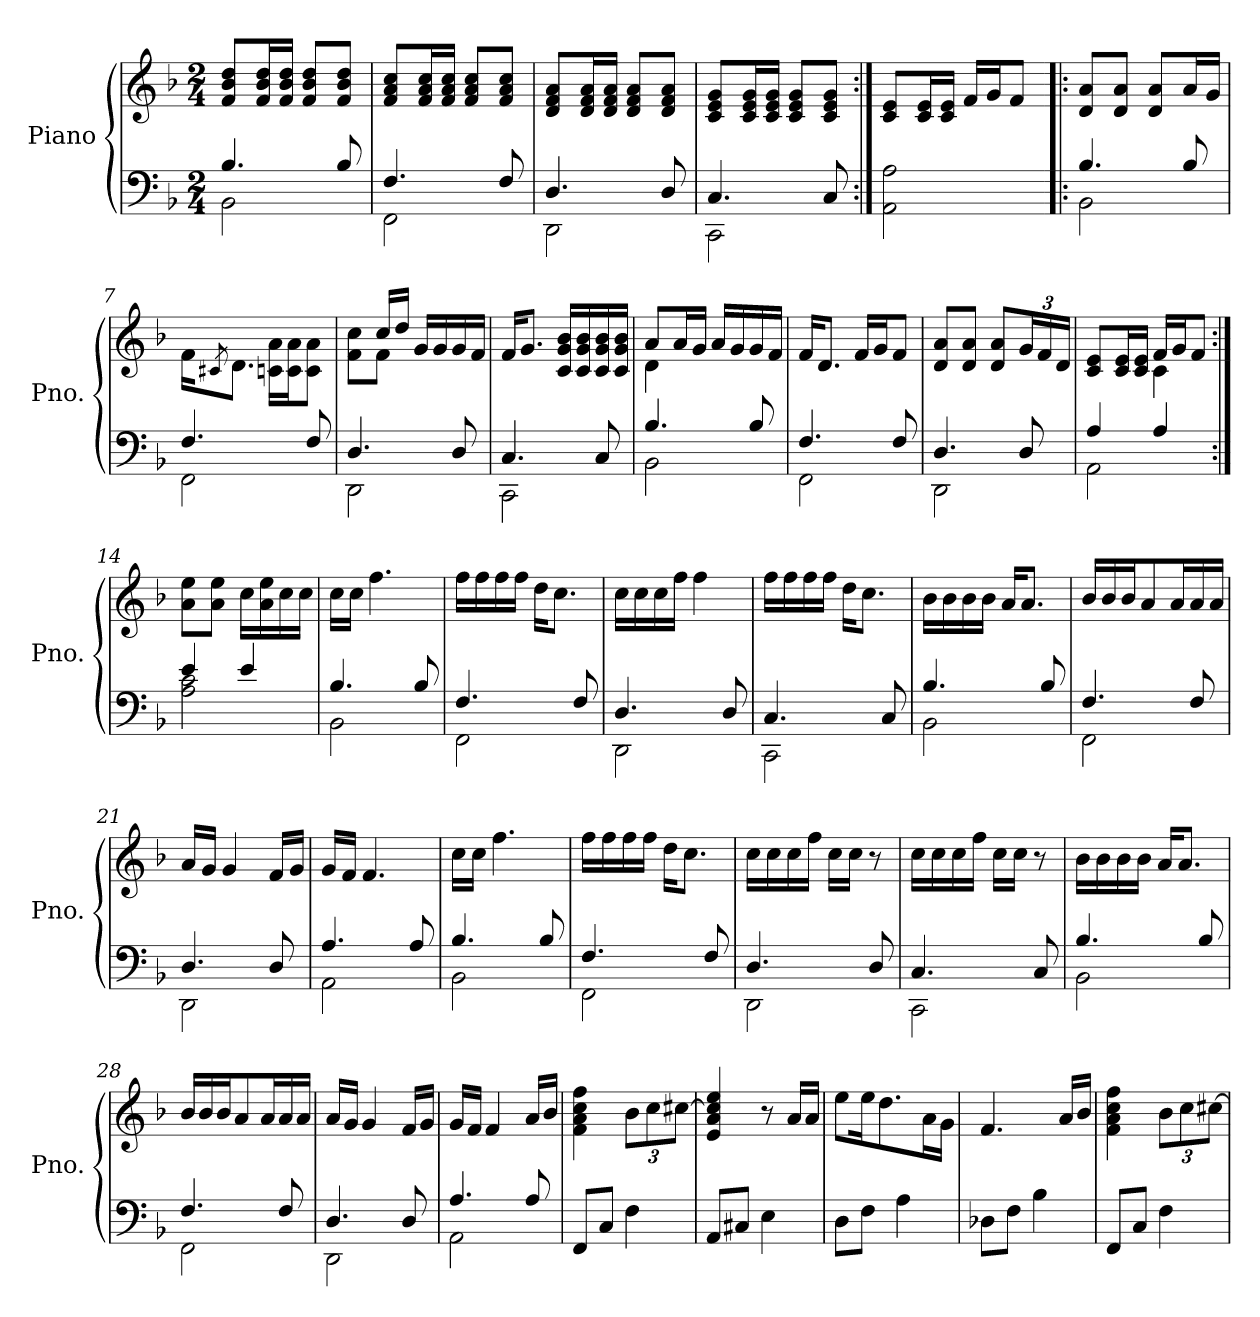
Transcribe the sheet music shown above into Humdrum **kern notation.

**kern	**kern
*part1	*part1
*staff2	*staff1
*I"Piano	*
*I'Pno.	*
*clefF4	*clefG2
*k[b-]	*k[b-]
*M2/4	*M2/4
*MM82	*MM82
=1	=1
*^	*
4.B-/	2BB-\	8f/ 8b-/ 8dd/L
.	.	16f/ 16b-/ 16dd/L
.	.	16f/ 16b-/ 16dd/JJ
.	.	8f/ 8b-/ 8dd/L
8B-/	.	8f/ 8b-/ 8dd/J
=2	=2	=2
4.F/	2FF\	8f/ 8a/ 8cc/L
.	.	16f/ 16a/ 16cc/L
.	.	16f/ 16a/ 16cc/JJ
.	.	8f/ 8a/ 8cc/L
8F/	.	8f/ 8a/ 8cc/J
=3	=3	=3
4.D/	2DD\	8d/ 8f/ 8a/L
.	.	16d/ 16f/ 16a/L
.	.	16d/ 16f/ 16a/JJ
.	.	8d/ 8f/ 8a/L
8D/	.	8d/ 8f/ 8a/J
=4	=4	=4
4.C/	2CC\	8c/ 8e/ 8g/L
.	.	16c/ 16e/ 16g/L
.	.	16c/ 16e/ 16g/JJ
.	.	8c/ 8e/ 8g/L
8C/	.	8c/ 8e/ 8g/J
*v	*v	*
=5:|!	=5:|!
2AA\ 2A\	8c/ 8e/L
.	16c/ 16e/L
.	16c/ 16e/JJ
.	16f/LL
.	16g/J
.	8f/J
=6!|:	=6!|:
*^	*
4.B-/	2BB-\	8d/ 8a/L
.	.	8d/ 8a/J
.	.	8d/ 8a/L
8B-/	.	16a/L
.	.	16g/JJ
!!LO:LB:g=z
=7	=7	=7
4.F/	2FF\	16f\KL
.	.	8qc#X/
.	.	8.d\J
.	.	16cn\ 16a\LL
.	.	16c\ 16a\J
8F/	.	8c\ 8a\J
=8	=8	=8
*	*	*^
4.D/	2DD\	8f\ 8cc\L	8ryy
.	.	8f\J	16cc/LL
.	.	.	16dd/JJ
.	.	16g/LL	4ryy
.	.	16g/	.
8D/	.	16g/	.
.	.	16f/JJ	.
*	*	*v	*v
=9	=9	=9
4.C/	2CC\	16f/KL
.	.	8.g/J
.	.	16c/ 16g/ 16b-/LL
.	.	16c/ 16g/ 16b-/
8C/	.	16c/ 16g/ 16b-/
.	.	16c/ 16g/ 16b-/JJ
=10	=10	=10
*	*	*^
4.B-/	2BB-\	8a/L	4d\
.	.	16a/L	.
.	.	16g/JJ	.
.	.	16a/LL	4ryy
.	.	16g/	.
8B-/	.	16g/	.
.	.	16f/JJ	.
*	*	*v	*v
=11	=11	=11
4.F/	2FF\	16f/KL
.	.	8.d/J
.	.	16f/LL
.	.	16g/J
8F/	.	8f/J
!!LO:LB:g=z
=12	=12	=12
4.D/	2DD\	8d/ 8a/L
.	.	8d/ 8a/J
.	.	8d/ 8a/L
*	*	*Xbrackettup
8D/	.	24g/L
.	.	24f/
.	.	24d/JJ
=13	=13	=13
*	*	*^
4A/	2AA\	8c/ 8e/L	4ryy
.	.	16c/ 16e/L	.
.	.	16c/ 16e/JJ	.
4A/	.	4c\	16f/LL
.	.	.	16g/J
.	.	.	8f/J
*	*	*v	*v
=14:|!	=14:|!	=14:|!
4e/	2A\ 2c\	8a\ 8ee\L
.	.	8a\ 8ee\J
4e/	.	16cc\LL
.	.	16a\ 16ee\
.	.	16cc\
.	.	16cc\JJ
=15	=15	=15
4.B-/	2BB-\	16cc\LL
.	.	16cc\JJ
.	.	4.ff\
8B-/	.	.
=16	=16	=16
4.F/	2FF\	16ff\LL
.	.	16ff\
.	.	16ff\
.	.	16ff\JJ
.	.	16dd\KL
.	.	8.cc\J
8F/	.	.
=17	=17	=17
4.D/	2DD\	16cc\LL
.	.	16cc\
.	.	16cc\
.	.	16ff\JJ
.	.	4ff\
8D/	.	.
!!LO:LB:g=z
=18	=18	=18
4.C/	2CC\	16ff\LL
.	.	16ff\
.	.	16ff\
.	.	16ff\JJ
.	.	16dd\KL
.	.	8.cc\J
8C/	.	.
=19	=19	=19
4.B-/	2BB-\	16b-\LL
.	.	16b-\
.	.	16b-\
.	.	16b-\JJ
.	.	16a/KL
.	.	8.a/J
8B-/	.	.
=20	=20	=20
4.F/	2FF\	16b-/LL
.	.	16b-/
.	.	16b-/J
.	.	8a/
.	.	16a/L
8F/	.	16a/
.	.	16a/JJ
=21	=21	=21
4.D/	2DD\	16a/LL
.	.	16g/JJ
.	.	4g/
8D/	.	16f/LL
.	.	16g/JJ
=22	=22	=22
4.A/	2AA\	16g/LL
.	.	16f/JJ
.	.	4.f/
8A/	.	.
=23	=23	=23
4.B-/	2BB-\	16cc\LL
.	.	16cc\JJ
.	.	4.ff\
8B-/	.	.
=24	=24	=24
4.F/	2FF\	16ff\LL
.	.	16ff\
.	.	16ff\
.	.	16ff\JJ
.	.	16dd\KL
.	.	8.cc\J
8F/	.	.
!!LO:LB:g=z
=25	=25	=25
4.D/	2DD\	16cc\LL
.	.	16cc\
.	.	16cc\
.	.	16ff\JJ
.	.	16cc\LL
.	.	16cc\JJ
8D/	.	8r
=26	=26	=26
4.C/	2CC\	16cc\LL
.	.	16cc\
.	.	16cc\
.	.	16ff\JJ
.	.	16cc\LL
.	.	16cc\JJ
8C/	.	8r
=27	=27	=27
4.B-/	2BB-\	16b-\LL
.	.	16b-\
.	.	16b-\
.	.	16b-\JJ
.	.	16a/KL
.	.	8.a/J
8B-/	.	.
=28	=28	=28
4.F/	2FF\	16b-/LL
.	.	16b-/
.	.	16b-/J
.	.	8a/
.	.	16a/L
8F/	.	16a/
.	.	16a/JJ
=29	=29	=29
4.D/	2DD\	16a/LL
.	.	16g/JJ
.	.	4g/
8D/	.	16f/LL
.	.	16g/JJ
=30	=30	=30
4.A/	2AA\	16g/LL
.	.	16f/JJ
.	.	4f/
8A/	.	16a/LL
.	.	16b-/JJ
*v	*v	*
!!LO:PB:g=z
=31	=31
8FF/L	4f\ 4a\ 4cc\ 4ff\
8C/J	.
4F\	12b-\L
.	12cc\
.	[12cc#X\J
=32	=32
8AA/L	4e/ 4a/ 4cc#/] 4ee/
8C#X/J	.
4E\	8r
.	16a/LL
.	16a/JJ
=33	=33
8D\L	8ee\L
8F\J	16ee\K
.	8.dd\
4A\	.
.	16a\L
.	16g\JJ
=34	=34
8D-X\L	4.f/
8F\J	.
4B-\	.
.	16a/LL
.	16b-/JJ
=35	=35
8FF/L	4f\ 4a\ 4cc\ 4ff\
8C/J	.
4F\	12b-\L
.	12cc\
.	[12cc#X\J
=	=
*-	*-
